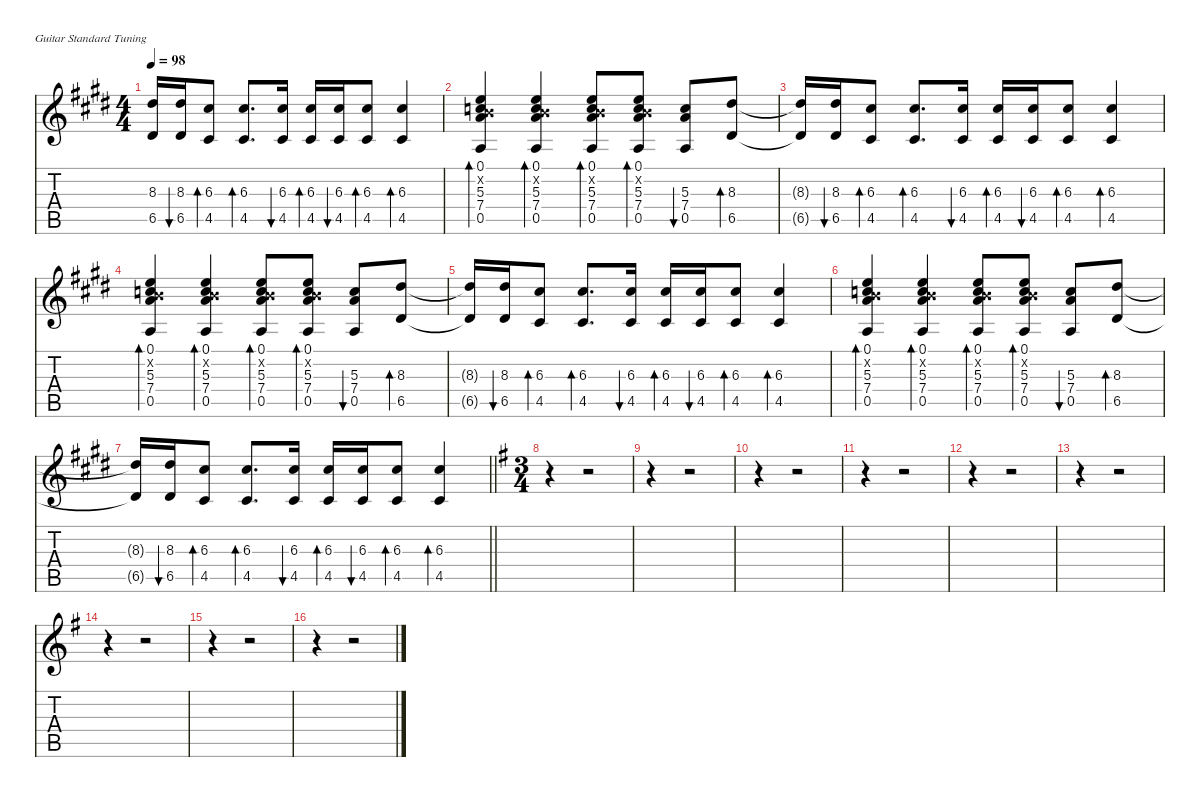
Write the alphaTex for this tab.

\defaultSystemsLayout 4
\hideDynamics
\bracketExtendMode nobrackets
\singleTrackTrackNamePolicy hidden
\multiTrackTrackNamePolicy hidden
\firstSystemTrackNameMode fullname
\otherSystemsTrackNameOrientation horizontal
\track ("Clean Guitar 2" "n.guit.") {mute instrument acousticguitarnylon}
\staff {score tabs}
\tuning (E4 B3 G3 D3 A2 E2)
\ts (4 4)
\tempo 98
\clef g2
\ks c#minor
(8.3{t acc #} 6.5{t acc #}).16{dy f} (8.3{acc #} 6.5{acc #}).16{bu 30} (6.3{acc #} 4.5{acc #}).8{bd 60} (6.3{acc #} 4.5{acc #}).8{d bd 60} (6.3{acc #} 4.5{acc #}).16{bu 60} (6.3{acc #} 4.5{acc #}).16{bd 60} (6.3{acc #} 4.5{acc #}).16{bu 60} (6.3{acc #} 4.5{acc #}).8{bd 120} (6.3{acc #} 4.5{acc #}).4{bd 120} |
(0.1{acc forcenatural} 0.2{x acc forcenatural} 5.3{acc forcenatural} 7.4{acc forcenatural} 0.5{acc forcenatural}).4{bd 120} (0.1{acc forcenatural} 0.2{x acc forcenatural} 5.3{acc forcenatural} 7.4{acc forcenatural} 0.5{acc forcenatural}).4{bd 60} (0.1{acc forcenatural} 0.2{x acc forcenatural} 5.3{acc forcenatural} 7.4{acc forcenatural} 0.5{acc forcenatural}).8{bd 60} (0.1{acc forcenatural} 0.2{x acc forcenatural} 5.3{acc forcenatural} 7.4{acc forcenatural} 0.5{acc forcenatural}).8{bd 60} (5.3{acc forcenatural} 7.4{acc forcenatural} 0.5{acc forcenatural}).8{bu 60} (8.3{acc #} 6.5{acc #}).8{bd 120} |
(8.3{t acc #} 6.5{t acc #}).16 (8.3{acc #} 6.5{acc #}).16{bu 30} (6.3{acc #} 4.5{acc #}).8{bd 60} (6.3{acc #} 4.5{acc #}).8{d bd 60} (6.3{acc #} 4.5{acc #}).16{bu 60} (6.3{acc #} 4.5{acc #}).16{bd 60} (6.3{acc #} 4.5{acc #}).16{bu 60} (6.3{acc #} 4.5{acc #}).8{bd 120} (6.3{acc #} 4.5{acc #}).4{bd 120} |
(0.1{acc forcenatural} 0.2{x acc forcenatural} 5.3{acc forcenatural} 7.4{acc forcenatural} 0.5{acc forcenatural}).4{bd 120} (0.1{acc forcenatural} 0.2{x acc forcenatural} 5.3{acc forcenatural} 7.4{acc forcenatural} 0.5{acc forcenatural}).4{bd 60} (0.1{acc forcenatural} 0.2{x acc forcenatural} 5.3{acc forcenatural} 7.4{acc forcenatural} 0.5{acc forcenatural}).8{bd 60} (0.1{acc forcenatural} 0.2{x acc forcenatural} 5.3{acc forcenatural} 7.4{acc forcenatural} 0.5{acc forcenatural}).8{bd 60} (5.3{acc forcenatural} 7.4{acc forcenatural} 0.5{acc forcenatural}).8{bu 60} (8.3{acc #} 6.5{acc #}).8{bd 120} |
(8.3{t acc #} 6.5{t acc #}).16 (8.3{acc #} 6.5{acc #}).16{bu 30} (6.3{acc #} 4.5{acc #}).8{bd 60} (6.3{acc #} 4.5{acc #}).8{d bd 60} (6.3{acc #} 4.5{acc #}).16{bu 60} (6.3{acc #} 4.5{acc #}).16{bd 60} (6.3{acc #} 4.5{acc #}).16{bu 60} (6.3{acc #} 4.5{acc #}).8{bd 120} (6.3{acc #} 4.5{acc #}).4{bd 120} |
(0.1{acc forcenatural} 0.2{x acc forcenatural} 5.3{acc forcenatural} 7.4{acc forcenatural} 0.5{acc forcenatural}).4{bd 120} (0.1{acc forcenatural} 0.2{x acc forcenatural} 5.3{acc forcenatural} 7.4{acc forcenatural} 0.5{acc forcenatural}).4{bd 60} (0.1{acc forcenatural} 0.2{x acc forcenatural} 5.3{acc forcenatural} 7.4{acc forcenatural} 0.5{acc forcenatural}).8{bd 60} (0.1{acc forcenatural} 0.2{x acc forcenatural} 5.3{acc forcenatural} 7.4{acc forcenatural} 0.5{acc forcenatural}).8{bd 60} (5.3{acc forcenatural} 7.4{acc forcenatural} 0.5{acc forcenatural}).8{bu 60} (8.3{acc #} 6.5{acc #}).8{bd 120} |
\barLineRight lightlight
(8.3{t acc #} 6.5{t acc #}).16 (8.3{acc #} 6.5{acc #}).16{bu 30} (6.3{acc #} 4.5{acc #}).8{bd 60} (6.3{acc #} 4.5{acc #}).8{d bd 60} (6.3{acc #} 4.5{acc #}).16{bu 60} (6.3{acc #} 4.5{acc #}).16{bd 60} (6.3{acc #} 4.5{acc #}).16{bu 60} (6.3{acc #} 4.5{acc #}).8{bd 120} (6.3{acc #} 4.5{acc #}).4{bd 120} |
\ts (3 4)
\beaming (8 2 2 2)
\ks eminor
r.4 r.2 |
r.4 r.2 |
r.4 r.2 |
r.4 r.2 |
r.4 r.2 |
r.4 r.2 |
r.4 r.2 |
r.4 r.2 |
r.4 r.2
